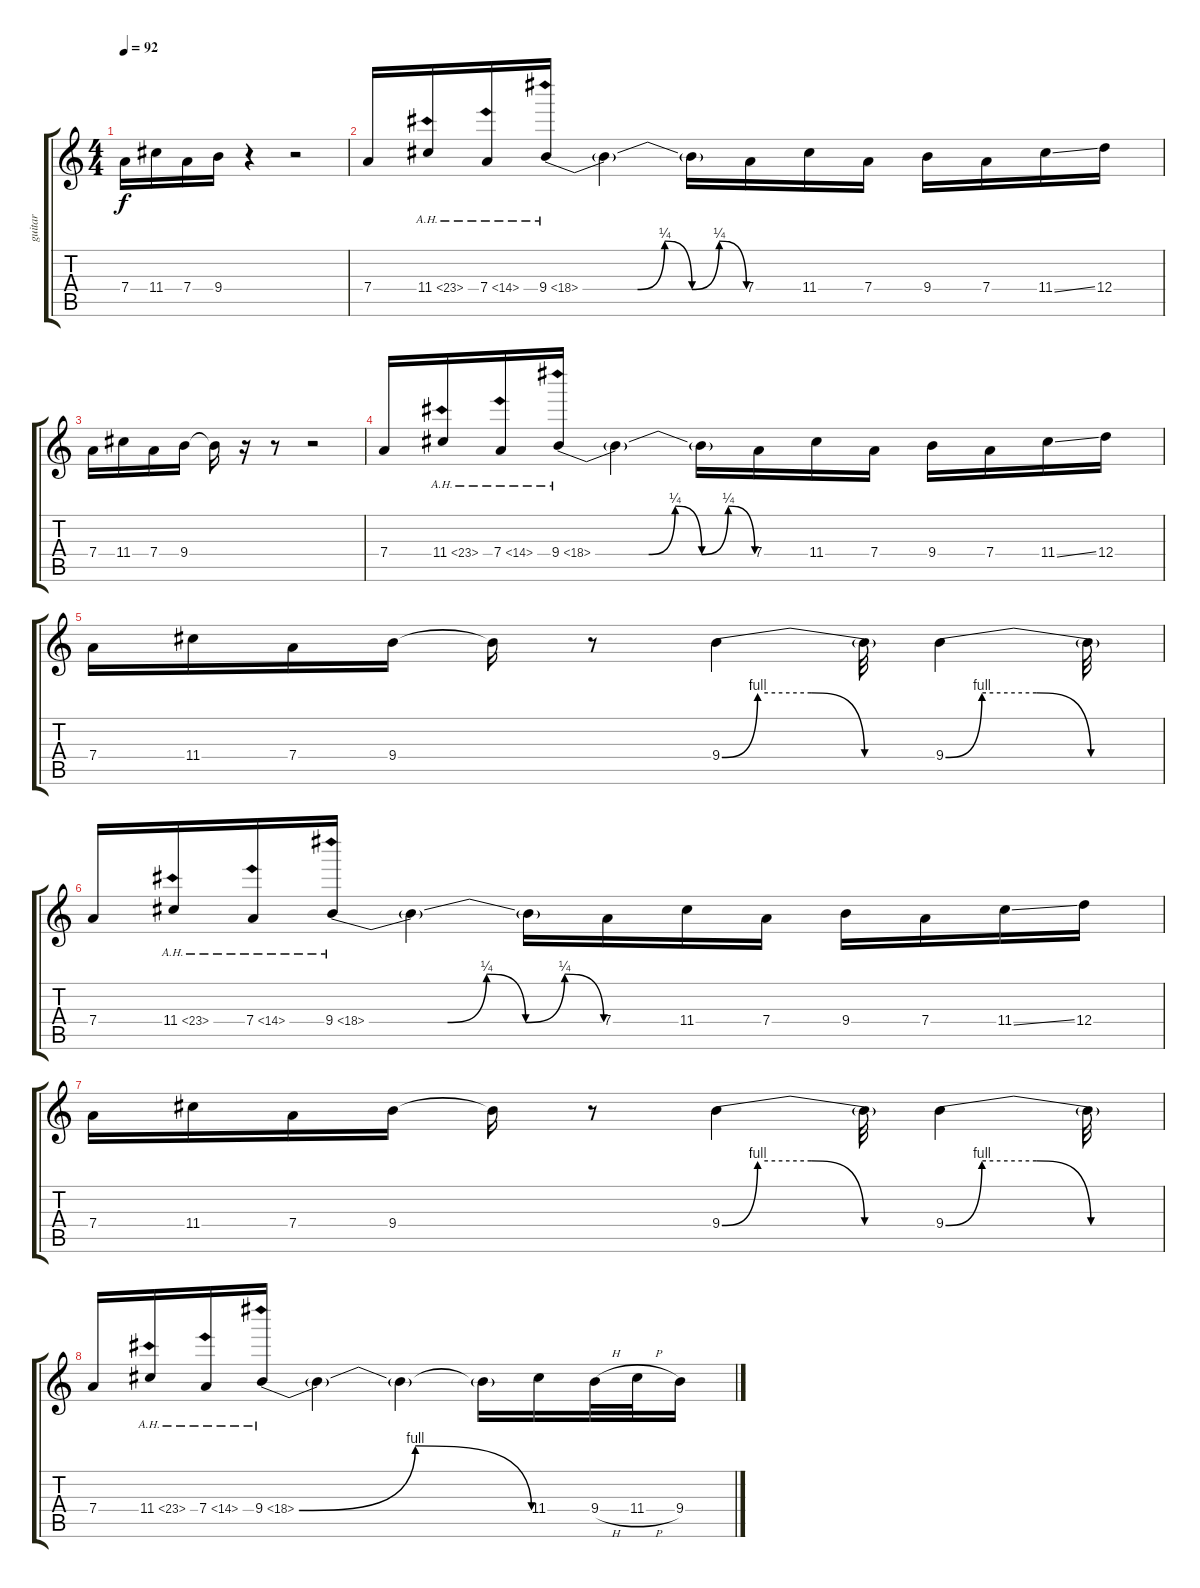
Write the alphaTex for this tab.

\track ("guitar" "guitar") {instrument distortionguitar}
\staff {score tabs}
\tuning (E4 B3 G3 D3 A2 E2) {hide}
\ts (4 4)
\tempo 92
\clef g2
\ks c
7.4.16{dy f} 11.4.16 7.4.16 9.4.16 r.4 r.2 |
7.4.16 11.4{ah 12}.16 7.4{ah 7}.16 9.4{be (custom 0 0 20 0 30 1 40 0 50 1 60 0) ah 9}.16 9.4{t}.4 9.4{t}.16 7.4.16 11.4.16 7.4.16 9.4.16 7.4.16 11.4{ss}.16 12.4.16 |
7.4.16 11.4.16 7.4.16 9.4.16 9.4{t}.16 r.16 r.8 r.2 |
7.4.16 11.4{ah 12}.16 7.4{ah 7}.16 9.4{be (custom 0 0 20 0 30 1 40 0 50 1 60 0) ah 9}.16 9.4{t}.4 9.4{t}.16 7.4.16 11.4.16 7.4.16 9.4.16 7.4.16 11.4{ss}.16 12.4.16 |
7.4.16 11.4.16 7.4.16 9.4.16 9.4{t}.16 r.8 9.4{be (custom 0 0 10 4 25 4 40 0 45 0 60 0)}.4 9.4{t}.32 9.4{be (custom 0 0 10 4 25 4 40 0 45 0 60 0)}.4 9.4{t}.32 |
7.4.16 11.4{ah 12}.16 7.4{ah 7}.16 9.4{be (custom 0 0 20 0 30 1 40 0 50 1 60 0) ah 9}.16 9.4{t}.4 9.4{t}.16 7.4.16 11.4.16 7.4.16 9.4.16 7.4.16 11.4{ss}.16 12.4.16 |
7.4.16 11.4.16 7.4.16 9.4.16 9.4{t}.16 r.8 9.4{be (custom 0 0 10 4 25 4 40 0 45 0 60 0)}.4 9.4{t}.32 9.4{be (custom 0 0 10 4 25 4 40 0 45 0 60 0)}.4 9.4{t}.32 |
7.4.16 11.4{ah 12}.16 7.4{ah 7}.16 9.4{be (bendrelease 0 0 55 4 55 4 60 0) ah 9}.16 9.4{t}.4 9.4{t}.4 9.4{t}.16 11.4.16 9.4{h}.32 11.4{h}.32 9.4.16
